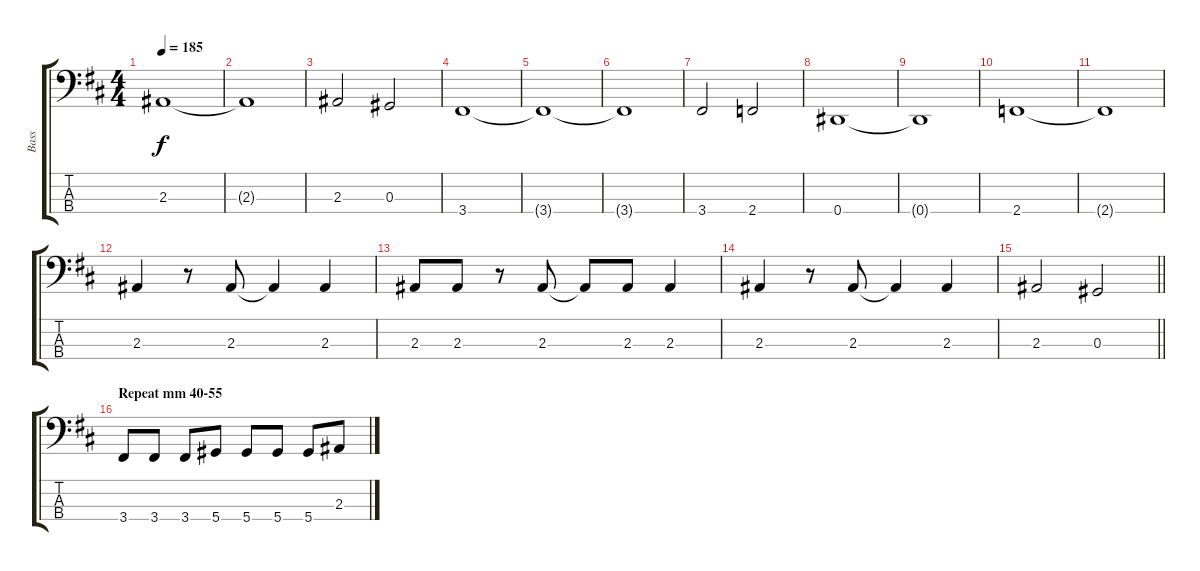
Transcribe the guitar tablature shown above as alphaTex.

\track ("Bass" "Bass") {instrument electricbassfinger}
\staff {score tabs}
\tuning (Gb2 Db2 Ab1 Eb1) {hide}
\ts (4 4)
\tempo 185
\clef f4
\ks d
2.3{t}.1{dy f} |
2.3{t}.1 |
2.3.2 0.3.2 |
3.4.1 |
3.4{t}.1 |
3.4{t}.1 |
3.4.2 2.4.2 |
0.4.1 |
0.4{t}.1 |
2.4.1 |
2.4{t}.1 |
2.3.4 r.8 2.3.8 2.3{t}.4 2.3.4 |
2.3.8 2.3.8 r.8 2.3.8 2.3{t}.8 2.3.8 2.3.4 |
2.3.4 r.8 2.3.8 2.3{t}.4 2.3.4 |
\barLineRight lightlight
2.3.2 0.3.2 |
\section ("" "Repeat mm 40-55")
3.4.8 3.4.8 3.4.8 5.4.8 5.4.8 5.4.8 5.4.8 2.3.8
